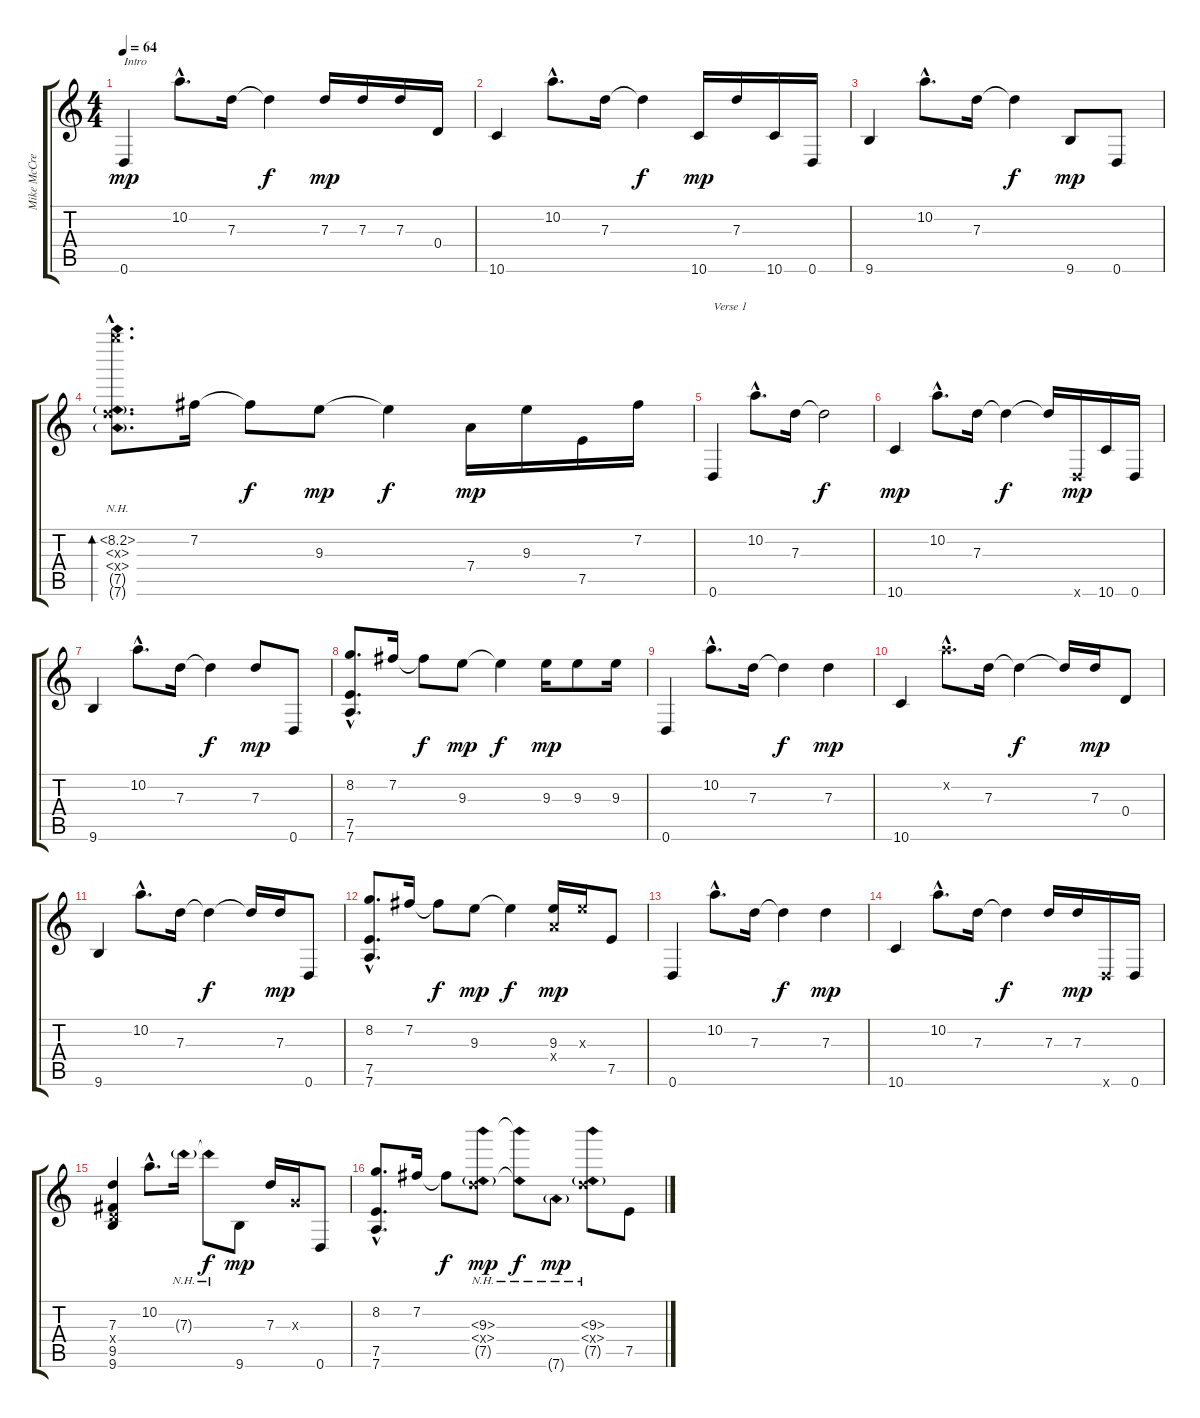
\track ("Mike McCready" "Mike McCre") {instrument distortionguitar}
\staff {score tabs}
\tuning (E4 B3 G3 D3 A2 D2) {hide}
\ts (4 4)
\tempo 64
\clef g2
\ks c
0.6.4{txt "Intro" dy mp instrument electricguitarclean} 10.2{hac}.8{d instrument electricguitarclean} 7.3.16{instrument electricguitarclean} 7.3{t}.4{dy f instrument electricguitarclean} 7.3.16{dy mp instrument electricguitarclean} 7.3.16{instrument electricguitarclean} 7.3.16{instrument electricguitarclean} 0.4.16{instrument electricguitarclean} |
10.6.4{instrument electricguitarclean} 10.2{hac}.8{d instrument electricguitarclean} 7.3.16{instrument electricguitarclean} 7.3{t}.4{dy f instrument electricguitarclean} 10.6.16{dy mp instrument electricguitarclean} 7.3.16{instrument electricguitarclean} 10.6.16{instrument electricguitarclean} 0.6.16{instrument electricguitarclean} |
9.6.4{instrument electricguitarclean} 10.2{hac}.8{d instrument electricguitarclean} 7.3.16{instrument electricguitarclean} 7.3{t}.4{dy f instrument electricguitarclean} 9.6.8{dy mp instrument electricguitarclean} 0.6.8{instrument electricguitarclean} |
(8.2{nh hac} 8.3{nh hac x} 0.4{nh hac x} 7.5{nh g hac} 7.6{nh g hac}).8{d bd 120 instrument electricguitarclean} 7.2.16{instrument electricguitarclean} 7.2{t}.8{dy f instrument electricguitarclean} 9.3.8{dy mp instrument electricguitarclean} 9.3{t}.4{dy f instrument electricguitarclean} 7.4.16{dy mp instrument electricguitarclean} 9.3.16{instrument electricguitarclean} 7.5.16{instrument electricguitarclean} 7.2.16{instrument electricguitarclean} |
0.6.4{txt "Verse 1" instrument electricguitarclean} 10.2{hac}.8{d instrument electricguitarclean} 7.3.16{instrument electricguitarclean} 7.3{t}.2{dy f instrument electricguitarclean} |
10.6.4{dy mp instrument electricguitarclean} 10.2{hac}.8{d instrument electricguitarclean} 7.3.16{instrument electricguitarclean} 7.3{t}.4{dy f instrument electricguitarclean} 7.3{t}.16{instrument electricguitarclean} 0.6{x}.16{dy mp instrument electricguitarclean} 10.6.16{instrument electricguitarclean} 0.6.16{instrument electricguitarclean} |
9.6.4{instrument electricguitarclean} 10.2{hac}.8{d instrument electricguitarclean} 7.3.16{instrument electricguitarclean} 7.3{t}.4{dy f instrument electricguitarclean} 7.3.8{dy mp instrument electricguitarclean} 0.6.8{instrument electricguitarclean} |
(8.2{hac} 7.5{hac} 7.6{hac}).8{d instrument electricguitarclean} 7.2.16{instrument electricguitarclean} 7.2{t}.8{dy f instrument electricguitarclean} 9.3.8{dy mp instrument electricguitarclean} 9.3{t}.4{dy f instrument electricguitarclean} 9.3.16{dy mp instrument electricguitarclean} 9.3.8{instrument electricguitarclean} 9.3.16{instrument electricguitarclean} |
0.6.4{instrument electricguitarclean} 10.2{hac}.8{d instrument electricguitarclean} 7.3.16{instrument electricguitarclean} 7.3{t}.4{dy f instrument electricguitarclean} 7.3.4{dy mp instrument electricguitarclean} |
10.6.4{instrument electricguitarclean} 10.2{hac x}.8{d instrument electricguitarclean} 7.3.16{instrument electricguitarclean} 7.3{t}.4{dy f instrument electricguitarclean} 7.3{t}.16{instrument electricguitarclean} 7.3.16{dy mp instrument electricguitarclean} 0.4.8{instrument electricguitarclean} |
9.6.4{instrument electricguitarclean} 10.2{hac}.8{d instrument electricguitarclean} 7.3.16{instrument electricguitarclean} 7.3{t}.4{dy f instrument electricguitarclean} 7.3{t}.16{instrument electricguitarclean} 7.3.16{dy mp instrument electricguitarclean} 0.6.8{instrument electricguitarclean} |
(8.2{hac} 7.5{hac} 7.6{hac}).8{d instrument electricguitarclean} 7.2.16{instrument electricguitarclean} 7.2{t}.8{dy f instrument electricguitarclean} 9.3.8{dy mp instrument electricguitarclean} 9.3{t}.4{dy f instrument electricguitarclean} (9.3 7.4{x}).16{dy mp instrument electricguitarclean} 9.3{x}.16{instrument electricguitarclean} 7.5.8{instrument electricguitarclean} |
0.6.4{instrument electricguitarclean} 10.2{hac}.8{d instrument electricguitarclean} 7.3.16{instrument electricguitarclean} 7.3{t}.4{dy f instrument electricguitarclean} 7.3.4{dy mp instrument electricguitarclean} |
10.6.4{instrument electricguitarclean} 10.2{hac}.8{d instrument electricguitarclean} 7.3.16{instrument electricguitarclean} 7.3{t}.4{dy f instrument electricguitarclean} 7.3.16{instrument electricguitarclean} 7.3.16{dy mp instrument electricguitarclean} 0.6{x}.16{instrument electricguitarclean} 0.6.16{instrument electricguitarclean} |
(7.3 0.4{x} 9.5 9.6).4{instrument electricguitarclean} 10.2{hac}.8{d instrument electricguitarclean} 7.3{nh g}.16{instrument electricguitarclean} 7.3{nh t}.8{dy f instrument electricguitarclean} 9.6.8{dy mp instrument electricguitarclean} 7.3.16{instrument electricguitarclean} 0.3{x}.16{instrument electricguitarclean} 0.6.8{instrument electricguitarclean} |
(8.2{hac} 7.5{hac} 7.6{hac}).8{d instrument electricguitarclean} 7.2.16{instrument electricguitarclean} 7.2{t}.8{dy f instrument electricguitarclean} (9.3{nh} 0.4{nh x} 7.5{nh g}).8{dy mp instrument electricguitarclean} (9.3{nh t} 7.5{nh t}).8{dy f instrument electricguitarclean} 7.6{nh g}.8{dy mp instrument electricguitarclean} (9.3{nh} 0.4{nh x} 7.5{nh g}).8{instrument electricguitarclean} 7.5.8{instrument electricguitarclean}
